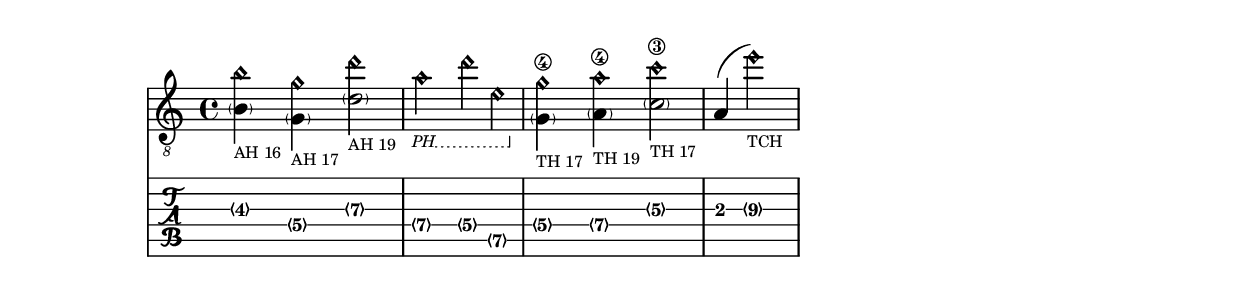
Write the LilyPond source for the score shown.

%% DO NOT EDIT this file manually; it is automatically
%% generated from LSR http://lsr.dsi.unimi.it
%% Make any changes in LSR itself, or in Documentation/snippets/new/ ,
%% and then run scripts/auxiliar/makelsr.py
%%
%% This file is in the public domain.
\version "2.17.20"

\header {
  lsrtags = "fretted-strings"

  texidoc = "
Demonstrates fretted-string harmonics in tablature

"
  doctitle = "Fretted-string harmonics in tablature"
} % begin verbatim

pinchedHarmonics = {
   \textSpannerDown
   \override TextSpanner.bound-details.left.text =
      \markup {\halign #-0.5 \teeny "PH" }
      \override TextSpanner.style =
         #'dashed-line
   \override TextSpanner.dash-period = #0.6
   \override TextSpanner.bound-details.right.attach-dir = #1
   \override TextSpanner.bound-details.right.text =
      \markup { \draw-line #'(0 . 1) }
   \override TextSpanner.bound-details.right.padding = #-0.5
}

harmonics = {
  %artificial harmonics (AH)
  \textLengthOn
  <\parenthesize b b'\harmonic>4_\markup{ \teeny "AH 16" }
  <\parenthesize g g'\harmonic>4_\markup{ \teeny "AH 17" }
  <\parenthesize d' d''\harmonic>2_\markup{ \teeny "AH 19" }
  %pinched harmonics (PH)
  \pinchedHarmonics
  <a'\harmonic>2\startTextSpan
  <d''\harmonic>4
  <e'\harmonic>4\stopTextSpan
  %tapped harmonics (TH)
  <\parenthesize g\4 g'\harmonic>4_\markup{ \teeny "TH 17" }
  <\parenthesize a\4 a'\harmonic>4_\markup{ \teeny "TH 19" }
  <\parenthesize c'\3 c''\harmonic>2_\markup{ \teeny "TH 17" }
  %touch harmonics (TCH)
  a4( <e''\harmonic>2. )_\markup{ \teeny "TCH" }
}

frettedStrings = {
  %artificial harmonics (AH)
  \harmonicByFret #4 g4\3
  \harmonicByFret #5 d4\4
  \harmonicByFret #7 g2\3
  %pinched harmonics (PH)
  \harmonicByFret #7 d2\4
  \harmonicByFret #5 d4\4
  \harmonicByFret #7 a4\5
  %tapped harmonics (TH)
  \harmonicByFret #5 d4\4
  \harmonicByFret #7 d4\4
  \harmonicByFret #5 g2\3
  %touch harmonics (TCH)
  a4 \harmonicByFret #9 g2.\3
}

\score {
  <<
    \new Staff {
      \new Voice {
        \clef "treble_8"
        \harmonics
      }
    }
    \new TabStaff {
      \new TabVoice {
        \frettedStrings
      }
    }
  >>
}
